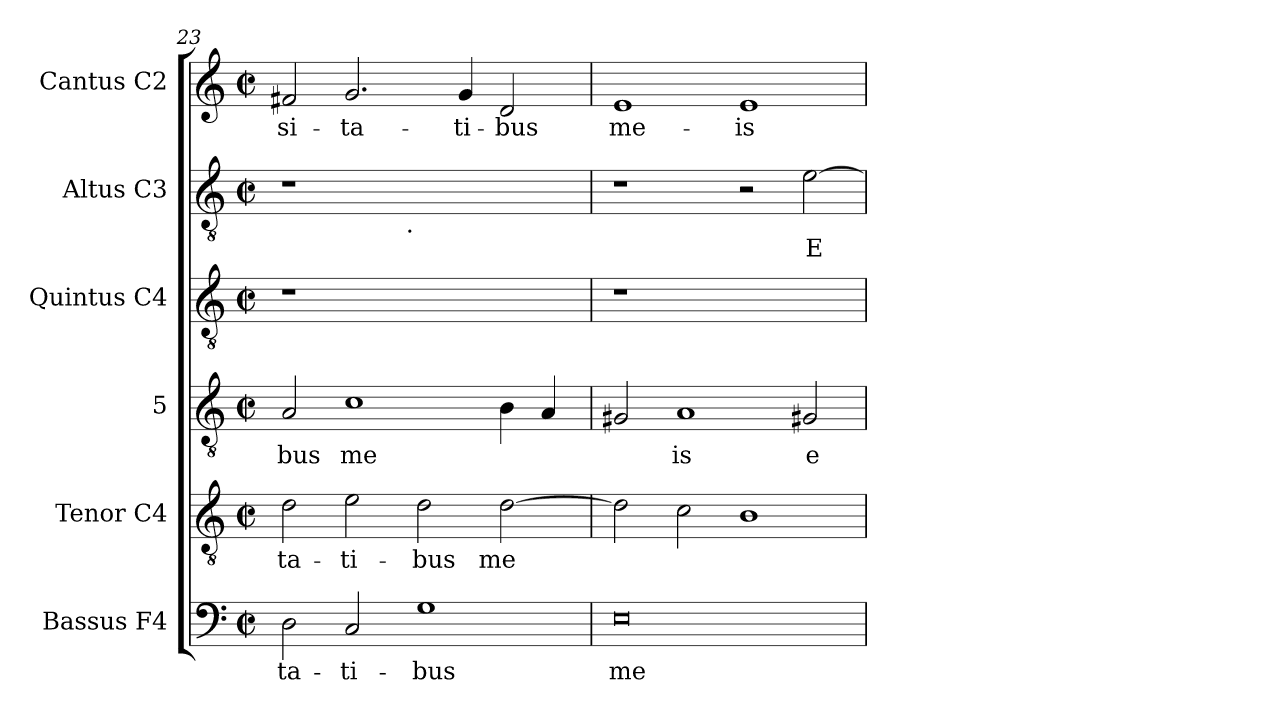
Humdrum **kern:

**kern	**text	**kern	**text	**kern	**text	**kern	**kern	**text	**kern	**text
*part6	*part6	*part5	*part5	*part4	*part4	*part3	*part2	*part2	*part1	*part1
*staff6	*staff6	*staff5	*staff5	*staff4	*staff4	*staff3	*staff2	*staff2	*staff1	*staff1
*I"Bassus  F4	*	*I"Tenor  C4	*	*I"5	*	*I"Quintus  C4	*I"Altus  C3	*	*I"Cantus  C2	*
*I'B	*	*I'T	*	*	*	*	*I'A	*	*I'C	*
!!LO:LB:g=z
*clefF4	*	*clefGv2	*	*clefGv2	*	*clefGv2	*clefGv2	*	*clefG2	*
*k[]	*	*k[]	*	*k[]	*	*k[]	*k[]	*	*k[]	*
*C:	*	*C:	*	*C:	*	*C:	*C:	*	*C:	*
*M2/2	*	*M2/2	*	*M2/2	*	*M2/2	*M2/2	*	*M2/2	*
*met(c|)	*	*met(c|)	*	*met(c|)	*	*met(c|)	*met(c|)	*	*met(c|)	*
=23	=23	=23	=23	=23	=23	=23	=23	=23	=23	=23
!	!LO:LY:b:cj	!	!LO:LY:b:cj	!	!LO:LY:b:cj	!	!	!	!	!LO:LY:b:cj
*	*	*	*	*	*	*	*^	*	*	*
2D\	-ta-	2d\	-ta-	2A/	-bus	1r	1r	2ryy	.	2f#X/	-si-
!	!LO:LY:b:cj	!	!LO:LY:b:cj	!	!LO:LY:b:cj	!	!	!	!	!	!LO:LY:b:cj
2C/	-ti-	2e\	-ti-	1c	me-	.	.	4...ryy	.	2.g/	-ta-
!	!	!	!	!	!	!	!	!LO:TX:b:t=.	!	!	!
.	.	.	.	.	.	.	.	1ryy	.	.	.
!	!LO:LY:b:cj	!	!LO:LY:b:cj	!	!	!	!	!	!	!	!
1G	-bus	2d\	-bus	.	.	1ryy	1ryy	.	.	.	.
!	!	!	!	!	!	!	!	!	!	!	!LO:LY:b:cj
.	.	.	.	.	.	.	.	.	.	4g/	-ti-
!	!	!	!LO:LY:b:cj	!	!LO:LY:b:cj	!	!	!	!	!	!LO:LY:b:cj
.	.	[>2d\	me-	4B\	--	.	.	.	.	2d/	-bus
!	!	!	!	!	!LO:LY:b:cj	!	!	!	!	!	!
.	.	.	.	4A/	--	.	.	.	.	.	.
.	.	.	.	.	.	.	.	32ryy	.	.	.
=24	=24	=24	=24	=24	=24	=24	=24	=24	=24	=24	=24
!	!LO:LY:b:cj	!	!LO:LY:b:cj	!	!LO:LY:b:cj	!	!	!	!	!	!LO:LY:b:cj
*	*	*	*	*	*	*	*v	*v	*	*	*
0E	me-	2d\]	--	2G#X/	--	1r	1r	.	1e	me-
!	!	!	!LO:LY:b:cj	!	!LO:LY:b:cj	!	!	!	!	!
.	.	2c\	--	1A	-is	.	.	.	.	.
!	!	!	!LO:LY:b:cj	!	!	!	!	!	!	!LO:LY:b:cj
.	.	1B	--	.	.	1ryy	2r	.	1e	-is
!	!	!	!	!	!LO:LY:b:cj	!	!	!LO:LY:b:cj	!	!
.	.	.	.	2G#X/	e-	.	[>2e\	E-	.	.
=	=	=	=	=	=	=	=	=	=	=
*-	*-	*-	*-	*-	*-	*-	*-	*-	*-	*-
